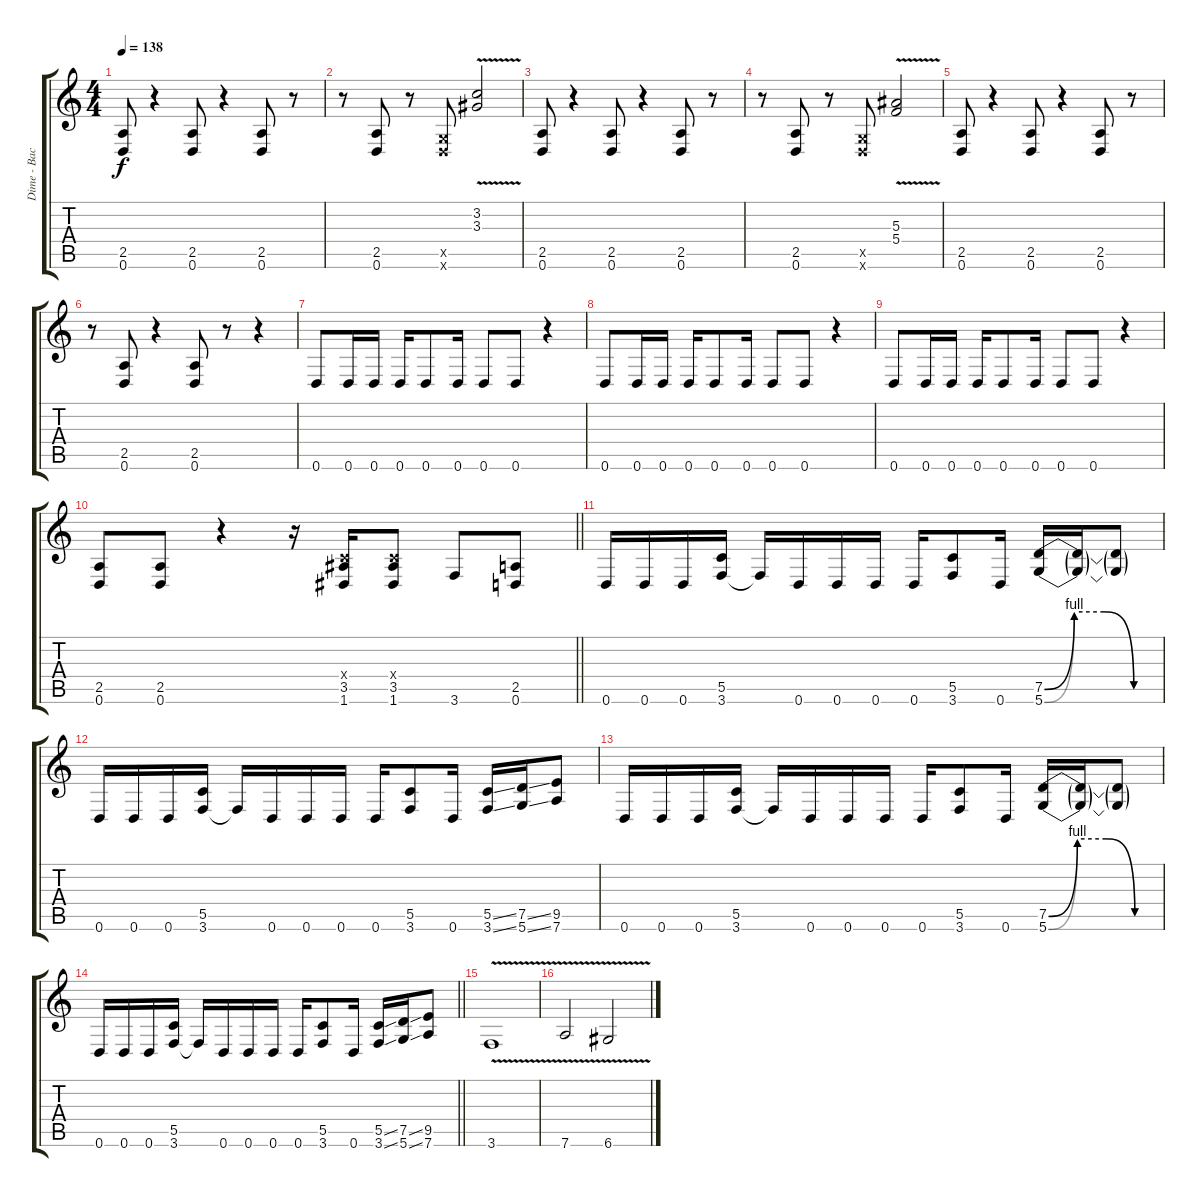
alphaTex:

\track ("Dime - Back Guitar" "Dime - Bac") {instrument overdrivenguitar}
\staff {score tabs}
\tuning (D4 A3 F3 C3 G2 D2) {hide}
\ts (4 4)
\tempo 138
\clef g2
\ks c
(2.5 0.6).8{dy f} r.4 (2.5 0.6).8 r.4 (2.5 0.6).8 r.8 |
r.8 (2.5 0.6).8 r.8 (0.5{x} 0.6{x}).8 (3.2{v} 3.3{v}).2 |
(2.5 0.6).8 r.4 (2.5 0.6).8 r.4 (2.5 0.6).8 r.8 |
r.8 (2.5 0.6).8 r.8 (0.5{x} 0.6{x}).8 (5.3{v} 5.4{v}).2 |
(2.5 0.6).8 r.4 (2.5 0.6).8 r.4 (2.5 0.6).8 r.8 |
r.8 (2.5 0.6).8 r.4 (2.5 0.6).8 r.8 r.4 |
0.6.8 0.6.16 0.6.16 0.6.16 0.6.8 0.6.16 0.6.8 0.6.8 r.4 |
0.6.8 0.6.16 0.6.16 0.6.16 0.6.8 0.6.16 0.6.8 0.6.8 r.4 |
0.6.8 0.6.16 0.6.16 0.6.16 0.6.8 0.6.16 0.6.8 0.6.8 r.4 |
\barLineRight lightlight
(2.5 0.6).8 (2.5 0.6).8 r.4 r.16 (0.4{x} 3.5 1.6).16 (0.4{x} 3.5 1.6).8 3.6.8 (2.5 0.6).8 |
0.6.16 0.6.16 0.6.16 (5.5 3.6).16 3.6{t}.16 0.6.16 0.6.16 0.6.16 0.6.16 (5.5 3.6).8 0.6.16 (7.5{be (custom 0 0 15 4 30 4 45 0 60 0)} 5.6{be (custom 0 0 15 4 30 4 45 0 60 0)}).16 (7.5{t} 5.6{t}).16 (7.5{t} 5.6{t}).8 |
0.6.16 0.6.16 0.6.16 (5.5 3.6).16 3.6{t}.16 0.6.16 0.6.16 0.6.16 0.6.16 (5.5 3.6).8 0.6.16 (5.5{ss} 3.6{ss}).16 (7.5{ss} 5.6{ss}).16 (9.5 7.6).8 |
0.6.16 0.6.16 0.6.16 (5.5 3.6).16 3.6{t}.16 0.6.16 0.6.16 0.6.16 0.6.16 (5.5 3.6).8 0.6.16 (7.5{be (custom 0 0 15 4 30 4 45 0 60 0)} 5.6{be (custom 0 0 15 4 30 4 45 0 60 0)}).16 (7.5{t} 5.6{t}).16 (7.5{t} 5.6{t}).8 |
\barLineRight lightlight
0.6.16 0.6.16 0.6.16 (5.5 3.6).16 3.6{t}.16 0.6.16 0.6.16 0.6.16 0.6.16 (5.5 3.6).8 0.6.16 (5.5{ss} 3.6{ss}).16 (7.5{ss} 5.6{ss}).16 (9.5 7.6).8 |
3.6{v}.1 |
7.6{v}.2 6.6{v}.2
